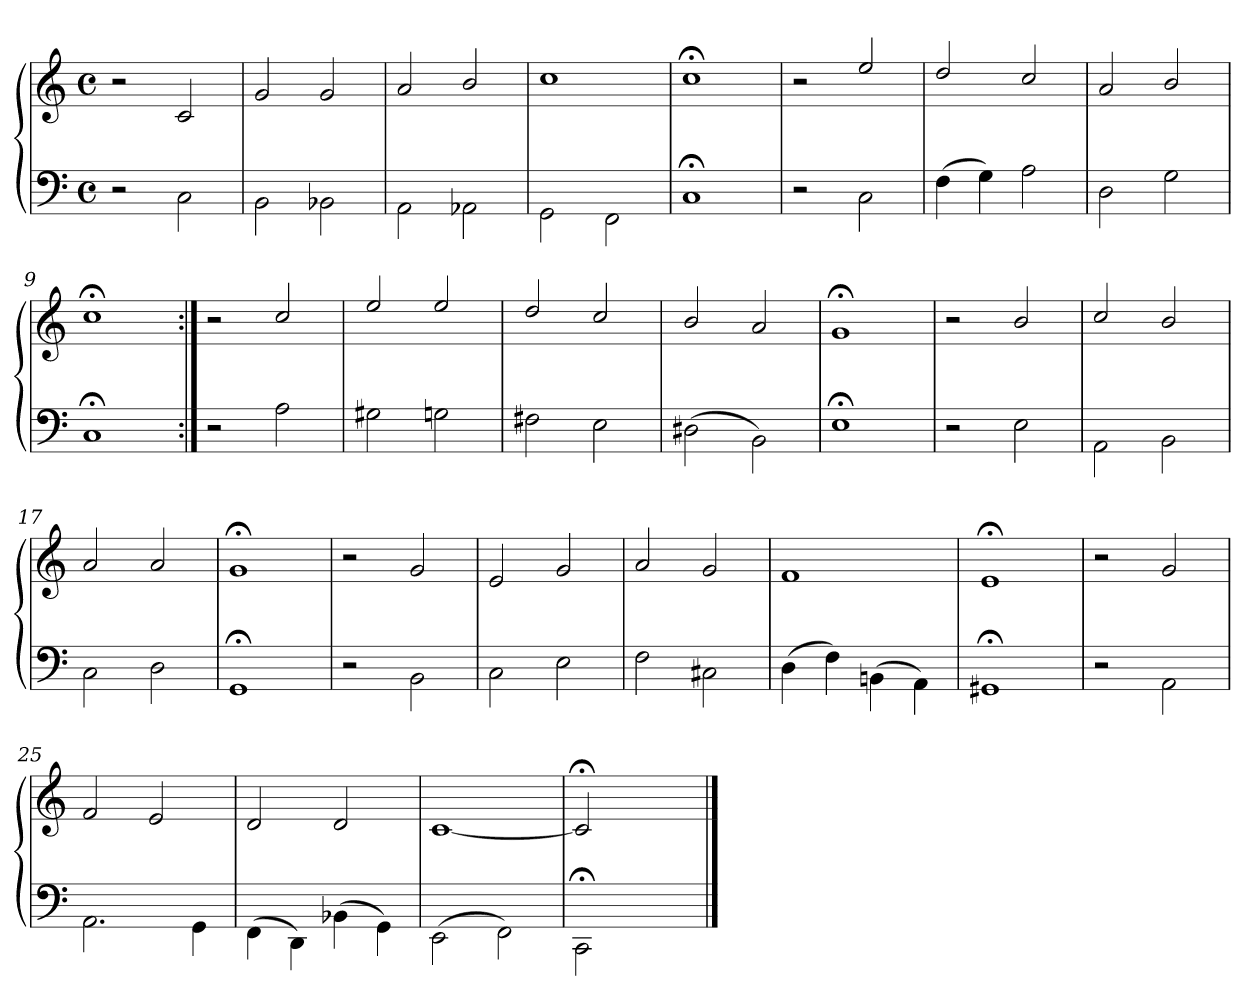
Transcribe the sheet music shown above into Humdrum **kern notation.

**kern	**kern
*part1	*part1
*staff2	*staff1
*clefF4	*clefG2
*M4/4	*M4/4
*met(c)	*met(c)
=1	=1
2r	2r
2C\	2c/
=2	=2
2BB\	2g/
2BB-X\	2g/
=3	=3
2AA\	2a/
2AA-X\	2b/
=4	=4
2GG\	1cc/
2FF\	.
=5	=5
1C;\	1cc;</
=6	=6
2r	2r
2C\	2ee/
=7	=7
(4F\	2dd/
4G\)	.
2A\	2cc/
=8	=8
2D\	2a/
2G\	2b/
=9	=9
1C;\	1cc;</
!!LO:PB:g=z
=10:|!	=10:|!
2r	2r
2A\	2cc/
=11	=11
2G#X\	2ee/
2Gn\	2ee/
=12	=12
2F#X\	2dd/
2E\	2cc/
=13	=13
(2D#X\	2b/
2BB\)	2a/
=14	=14
1E;\	1g;</
=15	=15
2r	2r
2E\	2b/
=16	=16
2AA\	2cc/
2BB\	2b/
=17	=17
2C\	2a/
2D\	2a/
=18	=18
1GG;\	1g;</
!!LO:LB:g=z
=19	=19
2r	2r
2BB\	2g/
=20	=20
2C\	2e/
2E\	2g/
=21	=21
2F\	2a/
2C#X\	2g/
=22	=22
(4D\	1f/
4F\)	.
(4BBn\	.
4AA\)	.
=23	=23
1GG#X;\	1e;</
=24	=24
2r	2r
2AA\	2g/
=25	=25
2.AA\	2f/
.	2e/
4GG\	.
=26	=26
(4FF\	2d/
4DD\)	.
(4BB-X\	2d/
4GG\)	.
=27	=27
(2EE\	[1c/
2FF\)	.
=28	=28
2CC;\	2c;</]
2ryy	2ryy
==	==
*-	*-
